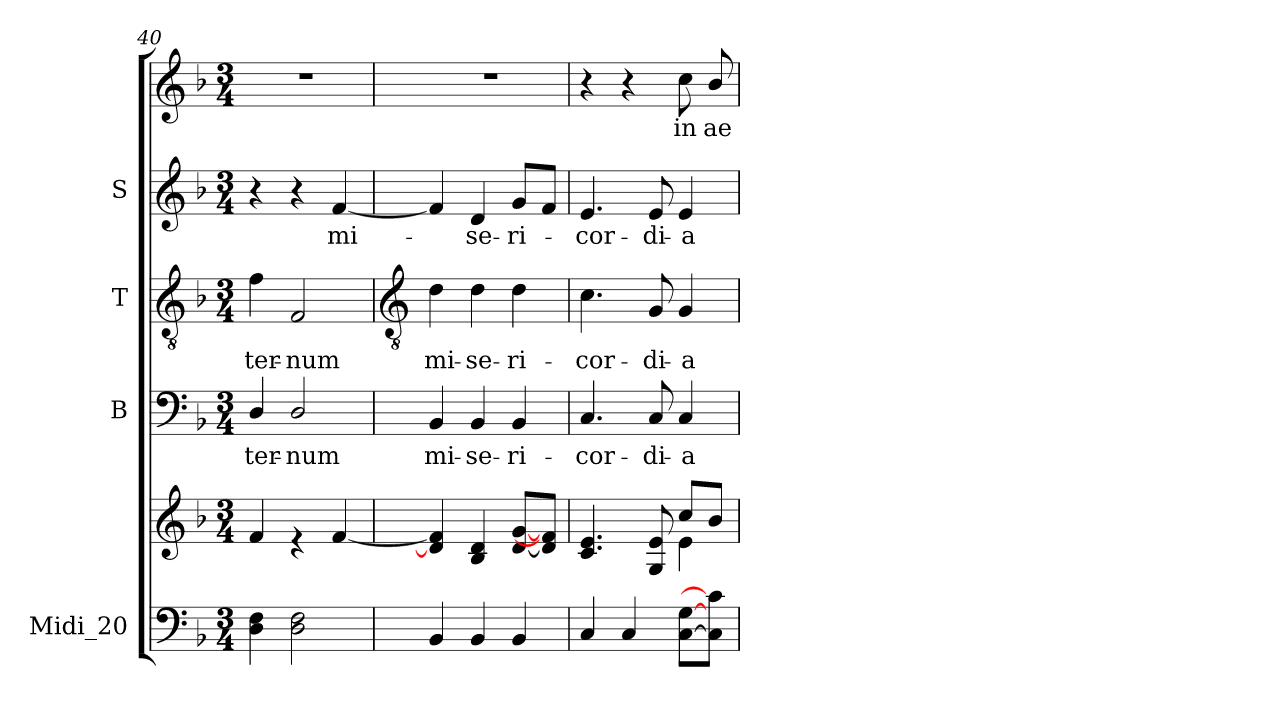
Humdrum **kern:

**kern	**kern	**kern	**text	**kern	**text	**kern	**text	**kern	**text
*part4	*part4	*part3	*part3	*part2	*part2	*part1	*part1	*part1	*part1
*staff6	*staff5	*staff4	*staff4	*staff3	*staff3	*staff2	*staff2	*staff1	*staff1
*I"Midi_20	*	*I"B	*	*I"T	*	*I"S	*	*	*
*	*	*I'B	*	*I'T	*	*I'S	*	*	*
*clefF4	*clefG2	*clefF4	*	*clefGv2	*	*clefG2	*	*clefG2	*
*k[b-]	*k[b-]	*k[b-]	*	*k[b-]	*	*k[b-]	*	*k[b-]	*
*F:	*F:	*F:	*	*F:	*	*F:	*	*F:	*
*M3/4	*M3/4	*M3/4	*	*M3/4	*	*M3/4	*	*M3/4	*
=40	=40	=40	=40	=40	=40	=40	=40	=40	=40
!	!LO:N:vis=1	!	!LO:LY:b	!	!LO:LY:b	!	!	!LO:N:vis=1	!
*	*^	*	*	*	*	*	*	*	*
4D 4F	2.ryy	4f/	4D/	-ter-	4f	-ter-	4r	.	2.r	.
!	!	!	!	!LO:LY:b	!	!LO:LY:b	!	!	!	!
2D 2F	.	4r	2D/	-num	2F	-num	4r	.	.	.
!	!	!	!	!	!	!	!	!LO:LY:b	!	!
.	.	[4f/	.	.	.	.	[4f	mi-	.	.
!!LO:LB:g=z
=41	=41	=41	=41	=41	=41	=41	=41	=41	=41	=41
*	*	*	*	*	*clefGv2	*	*	*	*	*
*^	*	*	*	*	*	*	*	*	*	*
!	!LO:N:vis=1	!LO:N:vis=1	!	!	!LO:LY:b	!	!LO:LY:b	!	!	!LO:N:vis=1	!
4BB-/	2.ryy	2.ryy	4d/] 4f/]	4BB-	mi-	4d	mi-	4f]	.	2.r	.
!	!	!	!	!	!LO:LY:b	!	!LO:LY:b	!	!LO:LY:b	!	!
4BB-/	.	.	4B-/ 4d/	4BB-	-se-	4d	-se-	4d	se-	.	.
!	!	!	!	!	!LO:LY:b	!	!LO:LY:b	!	!LO:LY:b	!	!
4BB-/	.	.	[8d/ [8g/L	4BB-	-ri-	4d	-ri-	8gL	-ri-	.	.
.	.	.	8d/] 8f/]J	.	.	.	.	8fJ	.	.	.
=42	=42	=42	=42	=42	=42	=42	=42	=42	=42	=42	=42
!	!LO:N:vis=1	!	!	!	!LO:LY:b	!	!LO:LY:b	!	!LO:LY:b	!	!
4C/	2.ryy	4ryy	4.c/ 4.e/	4.C	-cor-	4.c	-cor-	4.e	-cor-	4r	.
4C/	.	4ryy	.	.	.	.	.	.	.	4r	.
!	!	!	!	!	!LO:LY:b	!	!LO:LY:b	!	!LO:LY:b	!	!
.	.	.	8G/ 8e/	8C	-di-	8G	-di-	8e	-di-	.	.
!	!	!	!	!	!LO:LY:b	!	!LO:LY:b	!	!LO:LY:b	!	!LO:LY:b
[8C\ [8G\L	.	8cc/L	4e\	4C	-a	4G	-a	4e	-a	8cc	in
!	!	!	!	!	!	!	!	!	!	!	!LO:LY:b
8C\] 8c\]J	.	8b-/J	.	.	.	.	.	.	.	8b-/	ae-
*v	*v	*	*	*	*	*	*	*	*	*	*
*	*v	*v	*	*	*	*	*	*	*	*
=	=	=	=	=	=	=	=	=	=
*-	*-	*-	*-	*-	*-	*-	*-	*-	*-
